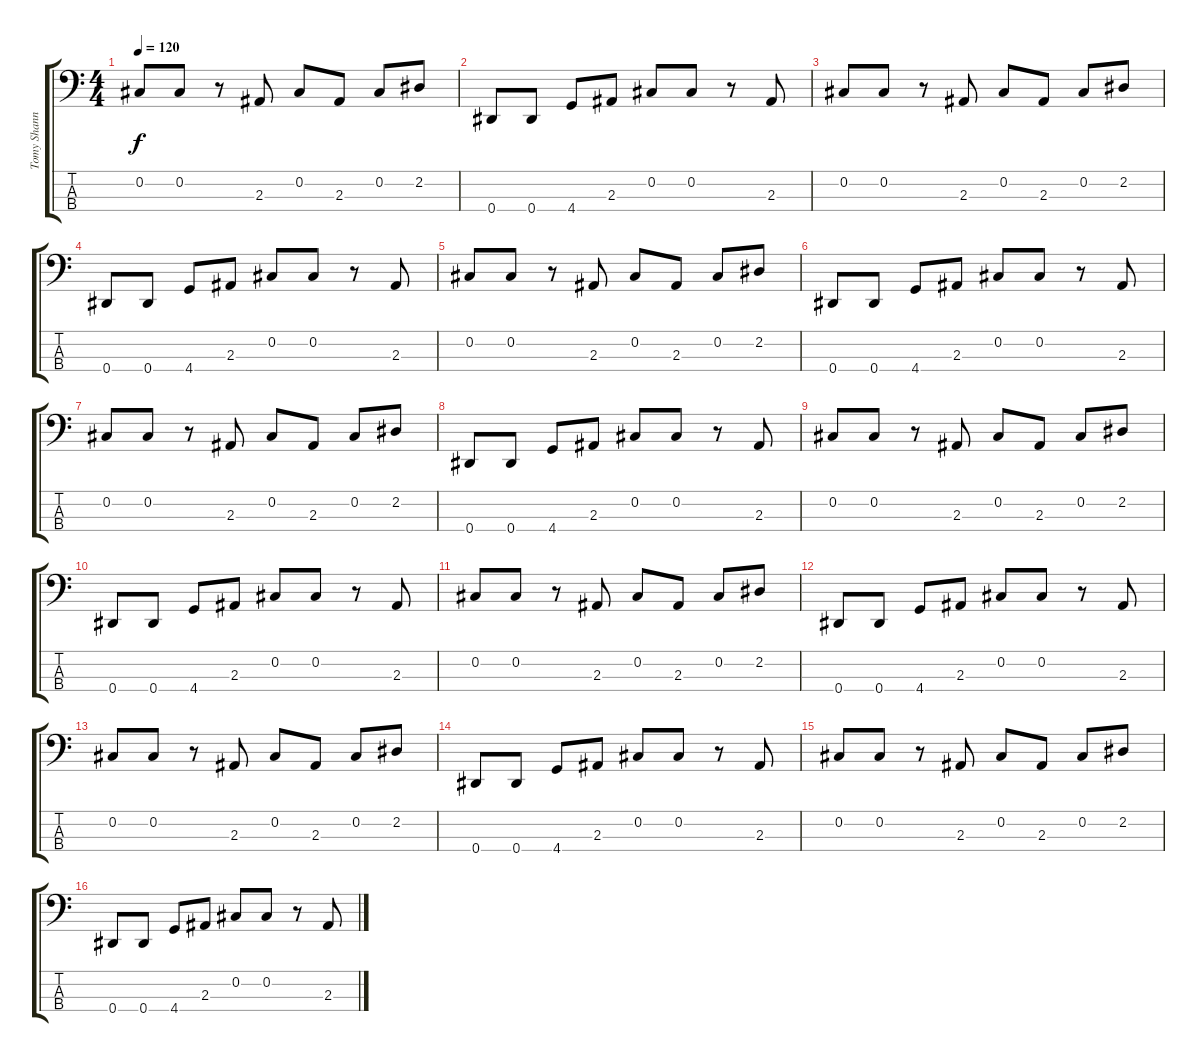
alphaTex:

\track ("Tomy Shannon" "Tomy Shann") {instrument electricbassfinger}
\staff {score tabs}
\tuning (Gb2 Db2 Ab1 Eb1) {hide}
\ts (4 4)
\tempo 120
\clef f4
\ks c
0.2.8{dy f} 0.2.8 r.8 2.3.8 0.2.8 2.3.8 0.2.8 2.2.8 |
0.4.8 0.4.8 4.4.8 2.3.8 0.2.8 0.2.8 r.8 2.3.8 |
0.2.8 0.2.8 r.8 2.3.8 0.2.8 2.3.8 0.2.8 2.2.8 |
0.4.8 0.4.8 4.4.8 2.3.8 0.2.8 0.2.8 r.8 2.3.8 |
0.2.8 0.2.8 r.8 2.3.8 0.2.8 2.3.8 0.2.8 2.2.8 |
0.4.8 0.4.8 4.4.8 2.3.8 0.2.8 0.2.8 r.8 2.3.8 |
0.2.8 0.2.8 r.8 2.3.8 0.2.8 2.3.8 0.2.8 2.2.8 |
0.4.8 0.4.8 4.4.8 2.3.8 0.2.8 0.2.8 r.8 2.3.8 |
0.2.8 0.2.8 r.8 2.3.8 0.2.8 2.3.8 0.2.8 2.2.8 |
0.4.8 0.4.8 4.4.8 2.3.8 0.2.8 0.2.8 r.8 2.3.8 |
0.2.8 0.2.8 r.8 2.3.8 0.2.8 2.3.8 0.2.8 2.2.8 |
0.4.8 0.4.8 4.4.8 2.3.8 0.2.8 0.2.8 r.8 2.3.8 |
0.2.8 0.2.8 r.8 2.3.8 0.2.8 2.3.8 0.2.8 2.2.8 |
0.4.8 0.4.8 4.4.8 2.3.8 0.2.8 0.2.8 r.8 2.3.8 |
0.2.8 0.2.8 r.8 2.3.8 0.2.8 2.3.8 0.2.8 2.2.8 |
0.4.8 0.4.8 4.4.8 2.3.8 0.2.8 0.2.8 r.8 2.3.8
